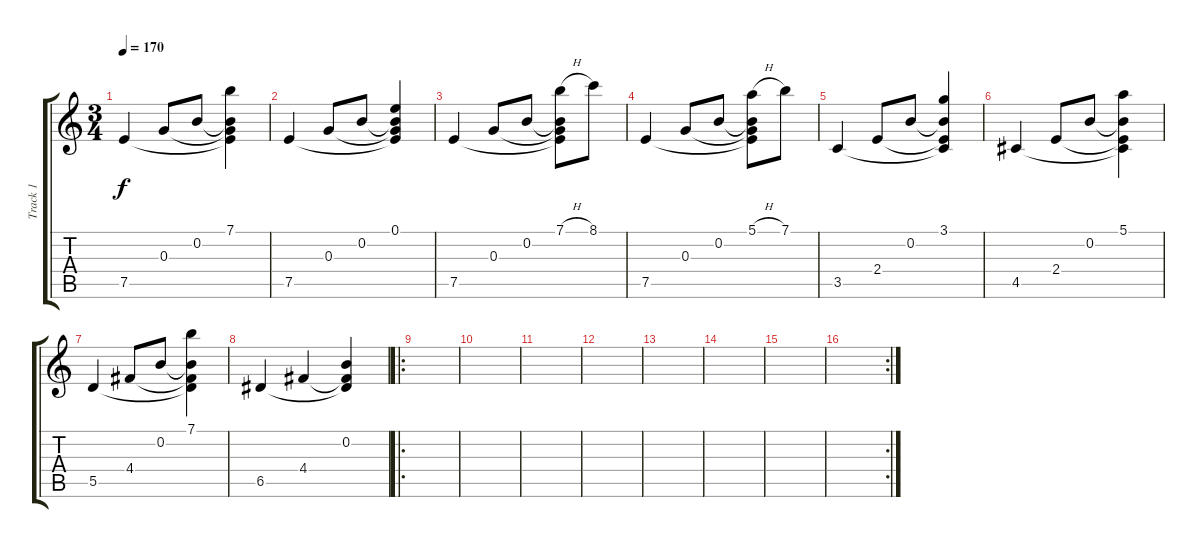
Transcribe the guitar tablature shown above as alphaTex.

\track ("Track 1" "Track 1") {instrument acousticguitarsteel}
\staff {score tabs}
\tuning (E4 B3 G3 D3 A2 E2) {hide}
\ts (3 4)
\tempo 170
\clef g2
\ks c
7.5.4{dy f} 0.3.8 0.2.8 (7.1 0.2{t} 0.3{t} 7.5{t}).4 |
7.5.4 0.3.8 0.2.8 (0.1 0.2{t} 0.3{t} 7.5{t}).4 |
7.5.4 0.3.8 0.2.8 (7.1{h} 0.2{t} 0.3{t} 7.5{t}).8 8.1.8 |
7.5.4 0.3.8 0.2.8 (5.1{h} 0.2{t} 0.3{t} 7.5{t}).8 7.1.8 |
3.5.4 2.4.8 0.2.8 (3.1 0.2{t} 2.4{t} 3.5{t}).4 |
4.5.4 2.4.8 0.2.8 (5.1 0.2{t} 2.4{t} 4.5{t}).4 |
5.5.4 4.4.8 0.2.8 (7.1 0.2{t} 4.4{t} 5.5{t}).4 |
6.5.4 4.4.4 (0.2 4.4{t} 6.5{t}).4 |
\ro
|
|
|
|
|
|
|
\rc 2
